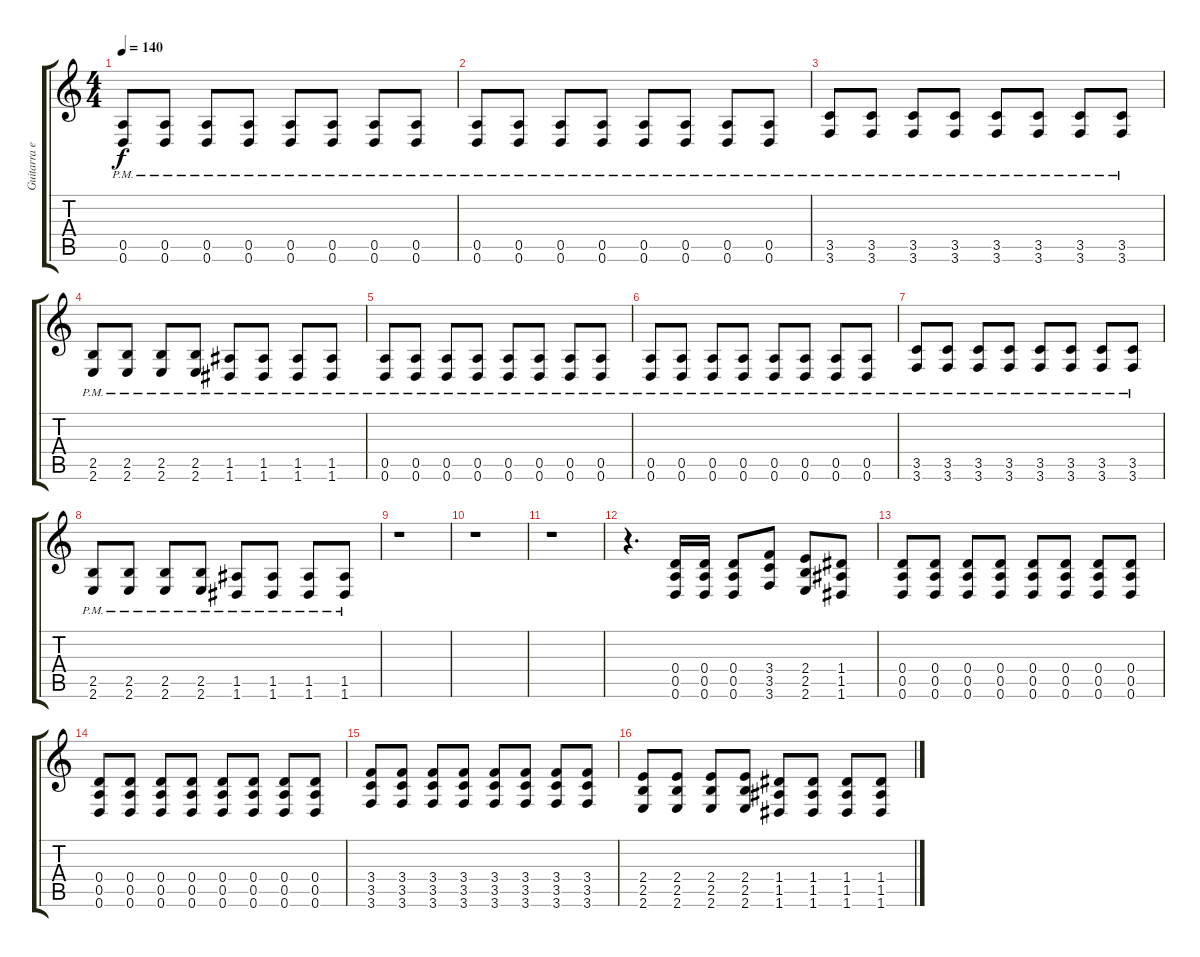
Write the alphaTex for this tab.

\track ("Guitarra em D" "Guitarra e") {instrument overdrivenguitar}
\staff {score tabs}
\tuning (E4 B3 G3 D3 A2 D2) {hide}
\ts (4 4)
\tempo 140
\clef g2
\ks c
(0.5{pm} 0.6{pm}).8{dy f volume 13} (0.5{pm} 0.6{pm}).8 (0.5{pm} 0.6{pm}).8 (0.5{pm} 0.6{pm}).8 (0.5{pm} 0.6{pm}).8 (0.5{pm} 0.6{pm}).8 (0.5{pm} 0.6{pm}).8 (0.5{pm} 0.6{pm}).8 |
(0.5{pm} 0.6{pm}).8 (0.5{pm} 0.6{pm}).8 (0.5{pm} 0.6{pm}).8 (0.5{pm} 0.6{pm}).8 (0.5{pm} 0.6{pm}).8 (0.5{pm} 0.6{pm}).8 (0.5{pm} 0.6{pm}).8 (0.5{pm} 0.6{pm}).8 |
(3.5{pm} 3.6{pm}).8 (3.5{pm} 3.6{pm}).8 (3.5{pm} 3.6{pm}).8 (3.5{pm} 3.6{pm}).8 (3.5{pm} 3.6{pm}).8 (3.5{pm} 3.6{pm}).8 (3.5{pm} 3.6{pm}).8 (3.5{pm} 3.6{pm}).8 |
(2.5{pm} 2.6{pm}).8 (2.5{pm} 2.6{pm}).8 (2.5{pm} 2.6{pm}).8 (2.5{pm} 2.6{pm}).8 (1.5{pm} 1.6{pm}).8 (1.5{pm} 1.6{pm}).8 (1.5{pm} 1.6{pm}).8 (1.5{pm} 1.6{pm}).8 |
(0.5{pm} 0.6{pm}).8 (0.5{pm} 0.6{pm}).8 (0.5{pm} 0.6{pm}).8 (0.5{pm} 0.6{pm}).8 (0.5{pm} 0.6{pm}).8 (0.5{pm} 0.6{pm}).8 (0.5{pm} 0.6{pm}).8 (0.5{pm} 0.6{pm}).8 |
(0.5{pm} 0.6{pm}).8 (0.5{pm} 0.6{pm}).8 (0.5{pm} 0.6{pm}).8 (0.5{pm} 0.6{pm}).8 (0.5{pm} 0.6{pm}).8 (0.5{pm} 0.6{pm}).8 (0.5{pm} 0.6{pm}).8 (0.5{pm} 0.6{pm}).8 |
(3.5{pm} 3.6{pm}).8 (3.5{pm} 3.6{pm}).8 (3.5{pm} 3.6{pm}).8 (3.5{pm} 3.6{pm}).8 (3.5{pm} 3.6{pm}).8 (3.5{pm} 3.6{pm}).8 (3.5{pm} 3.6{pm}).8 (3.5{pm} 3.6{pm}).8 |
(2.5{pm} 2.6{pm}).8 (2.5{pm} 2.6{pm}).8 (2.5{pm} 2.6{pm}).8 (2.5{pm} 2.6{pm}).8 (1.5{pm} 1.6{pm}).8 (1.5{pm} 1.6{pm}).8 (1.5{pm} 1.6{pm}).8 (1.5{pm} 1.6{pm}).8 |
r.1 |
r.1 |
r.1 |
r.4{d} (0.4 0.5 0.6).16 (0.4 0.5 0.6).16 (0.4 0.5 0.6).8 (3.4 3.5 3.6).8 (2.4 2.5 2.6).8 (1.4 1.5 1.6).8 |
(0.4 0.5 0.6).8 (0.4 0.5 0.6).8 (0.4 0.5 0.6).8 (0.4 0.5 0.6).8 (0.4 0.5 0.6).8 (0.4 0.5 0.6).8 (0.4 0.5 0.6).8 (0.4 0.5 0.6).8 |
(0.4 0.5 0.6).8 (0.4 0.5 0.6).8 (0.4 0.5 0.6).8 (0.4 0.5 0.6).8 (0.4 0.5 0.6).8 (0.4 0.5 0.6).8 (0.4 0.5 0.6).8 (0.4 0.5 0.6).8 |
(3.4 3.5 3.6).8 (3.4 3.5 3.6).8 (3.4 3.5 3.6).8 (3.4 3.5 3.6).8 (3.4 3.5 3.6).8 (3.4 3.5 3.6).8 (3.4 3.5 3.6).8 (3.4 3.5 3.6).8 |
(2.4 2.5 2.6).8 (2.4 2.5 2.6).8 (2.4 2.5 2.6).8 (2.4 2.5 2.6).8 (1.4 1.5 1.6).8 (1.4 1.5 1.6).8 (1.4 1.5 1.6).8 (1.4 1.5 1.6).8
